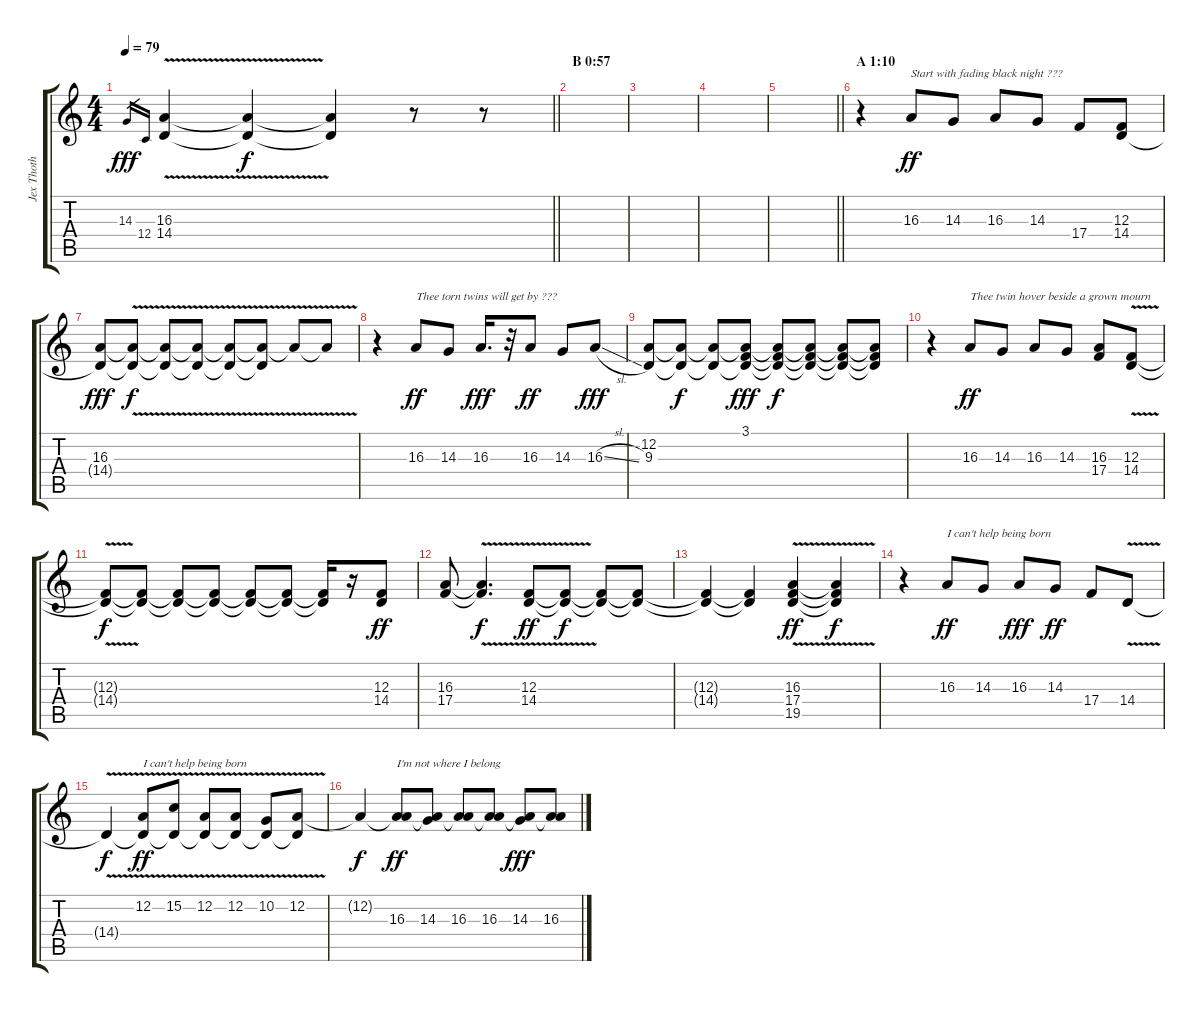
\track ("Jex Thoth (vocals right)" "Jex Thoth ") {instrument trombone}
\staff {score tabs}
\tuning (D4 A3 F3 C3 G2 D2) {hide}
\ts (4 4)
\tempo 79
\clef g2
\barLineRight lightlight
\ks c
14.3.16{gr dy fff} 12.4.16{gr} (16.3{v} 14.4).4 (16.3{t} 14.4{t}).4{dy f} (16.3{t} 14.4{t}).4 r.8 r.8 |
\section ("" "B 0:57")
|
|
|
\barLineRight lightlight
|
\section ("" "A 1:10")
r.4 16.3.8{txt "Start with fading black night ???" dy ff} 14.3.8 16.3.8 14.3.8 17.4.8 (12.3 14.4).8 |
(16.3 14.4{t}).8{dy fff} (16.3{v t} 14.4{v t}).8{dy f} (16.3{v t} 14.4{v t}).8 (16.3{v t} 14.4{v t}).8 (16.3{v t} 14.4{v t}).8 (16.3{v t} 14.4{v t}).8 16.3{v t}.8 16.3{v t}.8 |
r.4 16.3.8{txt "Thee torn twins will get by ???" dy ff} 14.3.8 16.3.16{d dy fff} r.32 16.3.8{dy ff} 14.3.8 16.3{sl}.8{dy fff} |
(12.2 9.3).8 (12.2{t} 9.3{t}).8{dy f} (12.2{t} 9.3{t}).8 (3.1 12.2{t} 9.3{t}).8{dy fff} (3.1{t} 12.2{t} 9.3{t}).8{dy f} (3.1{t} 12.2{t} 9.3{t}).8 (3.1{t} 12.2{t} 9.3{t}).8 (3.1{t} 12.2{t} 9.3{t}).8 |
r.4 16.3.8{txt "Thee twin hover beside a grown mourn" dy ff} 14.3.8 16.3.8 14.3.8 (16.3 17.4).8 (12.3 14.4{v}).8 |
(12.3{t} 14.4{t}).8{dy f} (12.3{t} 14.4{t}).8 (12.3{t} 14.4{t}).8 (12.3{t} 14.4{t}).8 (12.3{t} 14.4{t}).8 (12.3{t} 14.4{t}).8 (12.3{t} 14.4{t}).16 r.16 (12.3 14.4).8{dy ff} |
(16.3 17.4).8 (16.3{v t} 17.4{v t}).4{d dy f} (12.3{v} 14.4{v}).8{dy ff} (12.3{t} 14.4{t}).8{dy f} (12.3{t} 14.4{t}).8 (12.3{t} 14.4{t}).8 |
(12.3{t} 14.4{t}).4 (12.3{t} 14.4{t}).4 (16.3{v} 17.4{v} 19.5{v}).4{dy ff} (16.3{t} 17.4{t} 19.5{t}).4{dy f} |
r.4 16.3.8{txt "I can't help being born" dy ff} 14.3.8 16.3.8{dy fff} 14.3.8{dy ff} 17.4.8 14.4{v}.8 |
14.4{t}.4{dy f} (12.2 14.4{v t}).8{txt "I can't help being born" dy ff} (15.2 14.4{v t}).8 (12.2 14.4{v t}).8 (12.2 14.4{v t}).8 (10.2 14.4{v t}).8 (12.2 14.4{v t}).8 |
12.2{t}.4{dy f} (12.2{t} 16.3).8{txt "I'm not where I belong" dy ff} (12.2{t} 14.3).8 (12.2{t} 16.3).8 (12.2{t} 16.3).8 (12.2{t} 14.3).8{dy fff} (12.2{t} 16.3).8
